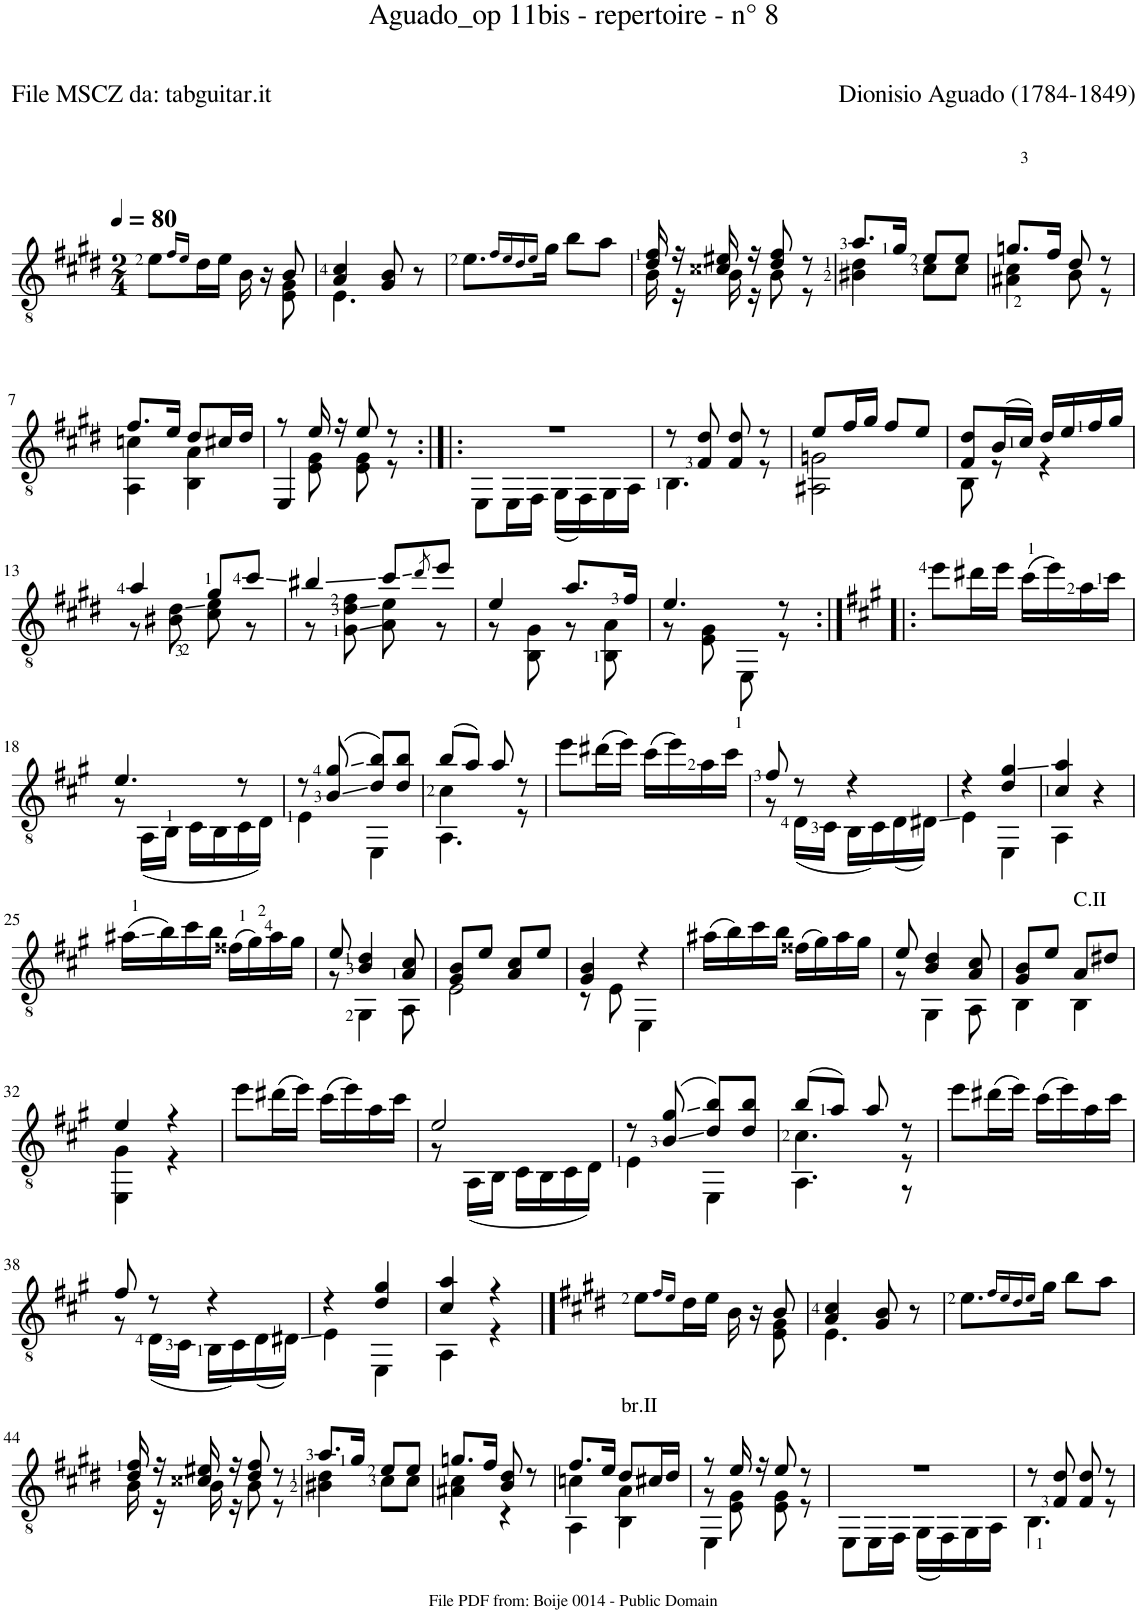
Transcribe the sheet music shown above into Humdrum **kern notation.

**kern
*part1
*staff1
*I"Guitar
*I'Guit.
*clefGv2
*k[f#c#g#d#]
*M2/4
*MM80
=1
*^
8e\L	4.ryy
16qf#/LL	.
16qe/JJ	.
16d#\L	.
16e\JJ	.
16B\	.
16r	.
8B/	8E\ 8G#\
=2	=2
4A/ 4c#/	4.E\
8G#/ 8B/	.
8r	8ryy
*v	*v
=3
8.e\L
16qf#/LL
16qe/
16qd#/
16qe/JJ
16g#\Jk
8b\L
8a\J
=4
*^
16d#/ 16f#/	16B\
16r	16r
16c##X/ 16e#X/	16B\
16r	16r
8d#/ 8f#/	8B\
8r	8r
=5	=5
8.a/L	4B#X\ 4d#\
16g#/Jk	.
8e/L	8c#\L
8e/J	8c#\J
=6	=6
8.gn/L	4A#X\ 4c#\
16f#/Jk	.
8d#/	8B\
8r	8r
!!LO:LB:g=z	!!
=7	=7
8.f#/L	4AA\ 4cn\
16e/Jk	.
8d#/L	4BB\ 4A\
16c#X/L	.
16d#/JJ	.
=8	=8
*	*^
8r	8ryy	4EE/
16e/	8E\ 8G#\	.
16r	.	.
8e/	8E\ 8G#\	4ryy
8r	8r	.
*	*v	*v
=9:|!|:	=9:|!|:
2r	8EE\L
.	16EE\L
.	16FF#\JJ
.	(16GG#\LL
.	16FF#\)
.	16GG#\
.	16AA\JJ
=10	=10
8r	4.BB\
8F#/ 8d#/	.
8F#/ 8d#/	.
8r	8r
=11	=11
8e/L	2AA#X\ 2Gn\
16f#/L	.
16g#/JJ	.
8f#/L	.
8e/J	.
=12	=12
8F#/ 8d#/L	8BB\
(16B/L	8r
16c#/JJ)	.
16d#/LL	4r
16e/	.
16f#/	.
16g#/JJ	.
!!LO:LB:g=z	!!
=13	=13
4a/	8r
.	8B#X\ 8d#\
8g#/L	8c#\ 8e\
8cc#/J	8r
=14	=14
4b#X/	8r
.	8G#\ 8d#\ 8f#\
8cc#/L	8A\ 8e\
8qdd#/	.
8ee/J	8r
=15	=15
4e/	8r
.	8BB\ 8G#\
8.a/L	8r
.	8BB\ 8A\
16f#/Jk	.
=16	=16
4.e/	8r
.	8E\ 8G#\
.	8EE\
8r	8r
*v	*v
=17:|!|:
*k[f#c#g#]
8ee\L
16dd#X\L
16ee\JJ
(16cc#\LL
16ee\)
16a\
16cc#\JJ
!!LO:LB:g=z
=18
*^
4.e/	8r
.	(16AA\LL
.	16BB\JJ
.	16C#\LL
.	16BB\
8r	16C#\
.	16D\JJ)
=19	=19
8r	4E\
(8B/ 8g#/	.
8d/ 8b/L)	4EE\
8d/ 8b/J	.
=20	=20
*	*^
(8b/L	4.AA\	4c#\
8a/J)	.	.
8a/	.	4ryy
8r	8r	.
*v	*v	*v
=21
8ee\L
(16dd#X\L
16ee\JJ)
(16cc#\LL
16ee\)
16a\
16cc#\JJ
=22
*^
8f#/	8r
8r	(16D\LL
.	16C#\JJ
4r	16BB\LL
.	16C#\)
.	(16D\
.	16D#X\JJ)
=23	=23
4r	4E\
4d/ 4g#/	4EE\
=24	=24
4c#/ 4a/	4AA\
4r	4ryy
*v	*v
!!LO:LB:g=z
=25
(16a#X\LL
16b\)
16cc#\
16b\JJ
(16f##X\LL
16g#\)
16a#\
16g#\JJ
=26
*^
8e/	8r
4B/ 4d/	4GG#\
8A/ 8c#/	8AA\
=27	=27
8G#/ 8B/L	2E\
8e/J	.
8A/ 8c#/L	.
8e/J	.
=28	=28
4G#/ 4B/	8r
.	8E\
4r	4EE\
*v	*v
=29
(16a#X\LL
16b\)
16cc#\
16b\JJ
(16f##X\LL
16g#\)
16a#\
16g#\JJ
=30
*^
8e/	8r
4B/ 4d/	4GG#\
8A/ 8c#/	8AA\
=31	=31
8G#/ 8B/L	4BB\
8e/J	.
!LO:TX:a:t=C.II	!
8A/L	4BB\
8d#X/J	.
!!LO:LB:g=z	!!
=32	=32
4e/	4EE\ 4G#\
4r	4r
*v	*v
=33
8ee\L
(16dd#X\L
16ee\JJ)
(16cc#\LL
16ee\)
16a\
16cc#\JJ
=34
*^
2e/	8r
.	(16AA\LL
.	16BB\JJ
.	16C#\LL
.	16BB\
.	16C#\
.	16D\JJ)
=35	=35
8r	4E\
(8B/ 8g#/	.
8d/ 8b/L)	4EE\
8d/ 8b/J	.
=36	=36
*	*^
(8b/L	4.c#\	4.AA\
8a/J)	.	.
8a/	.	.
8r	8r	8r
*v	*v	*v
=37
8ee\L
(16dd#X\L
16ee\JJ)
(16cc#\LL
16ee\)
16a\
16cc#\JJ
!!LO:LB:g=z
=38
*^
8f#/	8r
8r	(16D\LL
.	16C#\JJ
4r	16BB\LL
.	16C#\)
.	(16D\
.	16D#X\JJ)
=39	=39
4r	4E\
4d/ 4g#/	4EE\
=40	=40
4c#/ 4a/	4AA\
4r	4r
==41	==41
*k[f#c#g#d#]	*
8e\L	4.ryy
16qf#/LL	.
16qe/JJ	.
16d#\L	.
16e\JJ	.
16B\	.
16r	.
8B/	8E\ 8G#\
=42	=42
4A/ 4c#/	4.E\
8G#/ 8B/	.
8r	8ryy
*v	*v
=43
8.e\L
16qf#/LL
16qe/
16qd#/
16qe/JJ
16g#\Jk
8b\L
8a\J
!!LO:LB:g=z
=44
*^
16d#/ 16f#/	16B\
16r	16r
16c##X/ 16e#X/	16B\
16r	16r
8d#/ 8f#/	8B\
8r	8r
=45	=45
8.a/L	4B#X\ 4d#\
16g#/Jk	.
8e/L	8c#\L
8e/J	8c#\J
=46	=46
8.gn/L	4A#X\ 4c#\
16f#/Jk	.
8B/ 8d#/	4r
8r	.
=47	=47
*	*^
8.f#/L	4cn\	4AA\
16e/Jk	.	.
!LO:TX:a:t=br.II	!	!
8d#/L	4A\	4BB\
16c#X/L	.	.
16d#/JJ	.	.
=48	=48	=48
8r	8r	4EE\
16e/	8E\ 8G#\	.
16r	.	.
8e/	8E\ 8G#\	4ryy
8r	8r	.
*	*v	*v
=49	=49
2r	8EE\L
.	16EE\L
.	16FF#\JJ
.	(16GG#\LL
.	16FF#\)
.	16GG#\
.	16AA\JJ
=50	=50
8r	4.BB\
8F#/ 8d#/	.
8F#/ 8d#/	.
8r	8r
*v	*v
=
*-
